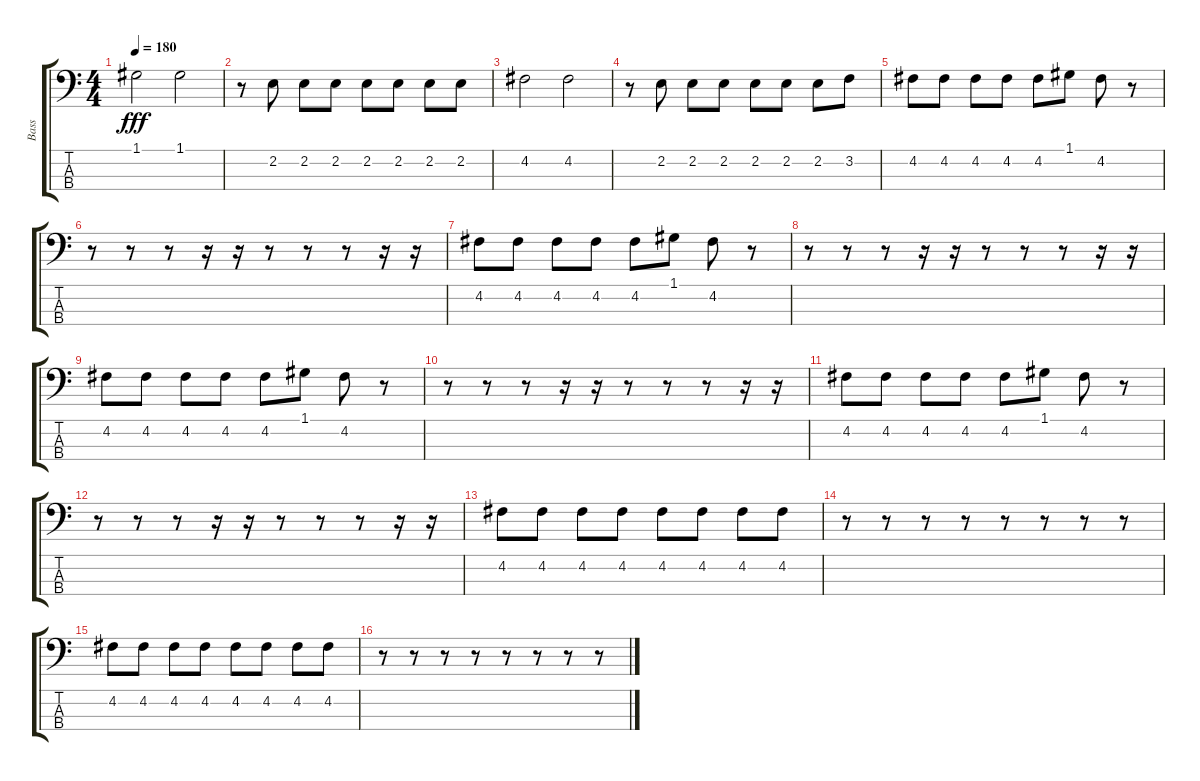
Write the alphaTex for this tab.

\track ("Bass" "Bass") {instrument electricbasspick}
\staff {score tabs}
\tuning (G2 D2 A1 E1) {hide}
\ts (4 4)
\tempo 180
\clef f4
\ks c
1.1.2{dy fff} 1.1.2 |
r.8 2.2.8 2.2.8 2.2.8 2.2.8 2.2.8 2.2.8 2.2.8 |
4.2.2 4.2.2 |
r.8 2.2.8 2.2.8 2.2.8 2.2.8 2.2.8 2.2.8 3.2.8 |
4.2.8 4.2.8 4.2.8 4.2.8 4.2.8 1.1.8 4.2.8 r.8 |
r.8 r.8 r.8 r.16 r.16 r.8 r.8 r.8 r.16 r.16 |
4.2.8 4.2.8 4.2.8 4.2.8 4.2.8 1.1.8 4.2.8 r.8 |
r.8 r.8 r.8 r.16 r.16 r.8 r.8 r.8 r.16 r.16 |
4.2.8 4.2.8 4.2.8 4.2.8 4.2.8 1.1.8 4.2.8 r.8 |
r.8 r.8 r.8 r.16 r.16 r.8 r.8 r.8 r.16 r.16 |
4.2.8 4.2.8 4.2.8 4.2.8 4.2.8 1.1.8 4.2.8 r.8 |
r.8 r.8 r.8 r.16 r.16 r.8 r.8 r.8 r.16 r.16 |
4.2.8 4.2.8 4.2.8 4.2.8 4.2.8 4.2.8 4.2.8 4.2.8 |
r.8 r.8 r.8 r.8 r.8 r.8 r.8 r.8 |
4.2.8 4.2.8 4.2.8 4.2.8 4.2.8 4.2.8 4.2.8 4.2.8 |
r.8 r.8 r.8 r.8 r.8 r.8 r.8 r.8
